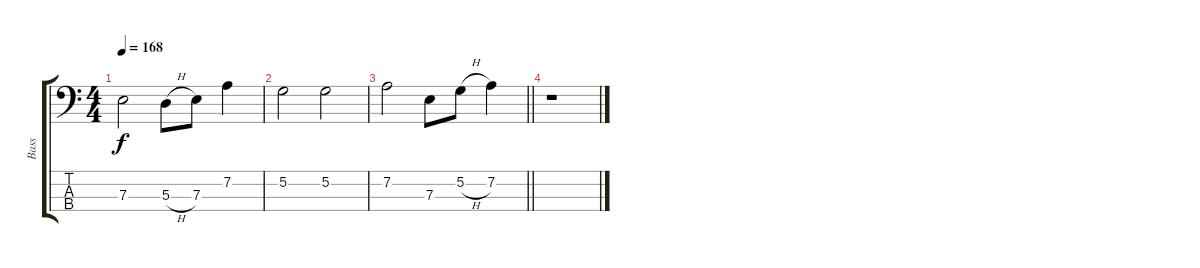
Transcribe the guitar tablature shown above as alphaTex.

\track ("Bass" "Bass") {instrument electricbassfinger}
\staff {score tabs}
\tuning (G2 D2 A1 E1) {hide}
\ts (4 4)
\tempo 168
\clef f4
\ks c
7.3.2{dy f} 5.3{h}.8 7.3.8 7.2.4 |
5.2.2 5.2.2 |
\barLineRight lightlight
7.2.2 7.3.8 5.2{h}.8 7.2.4 |
r.1
